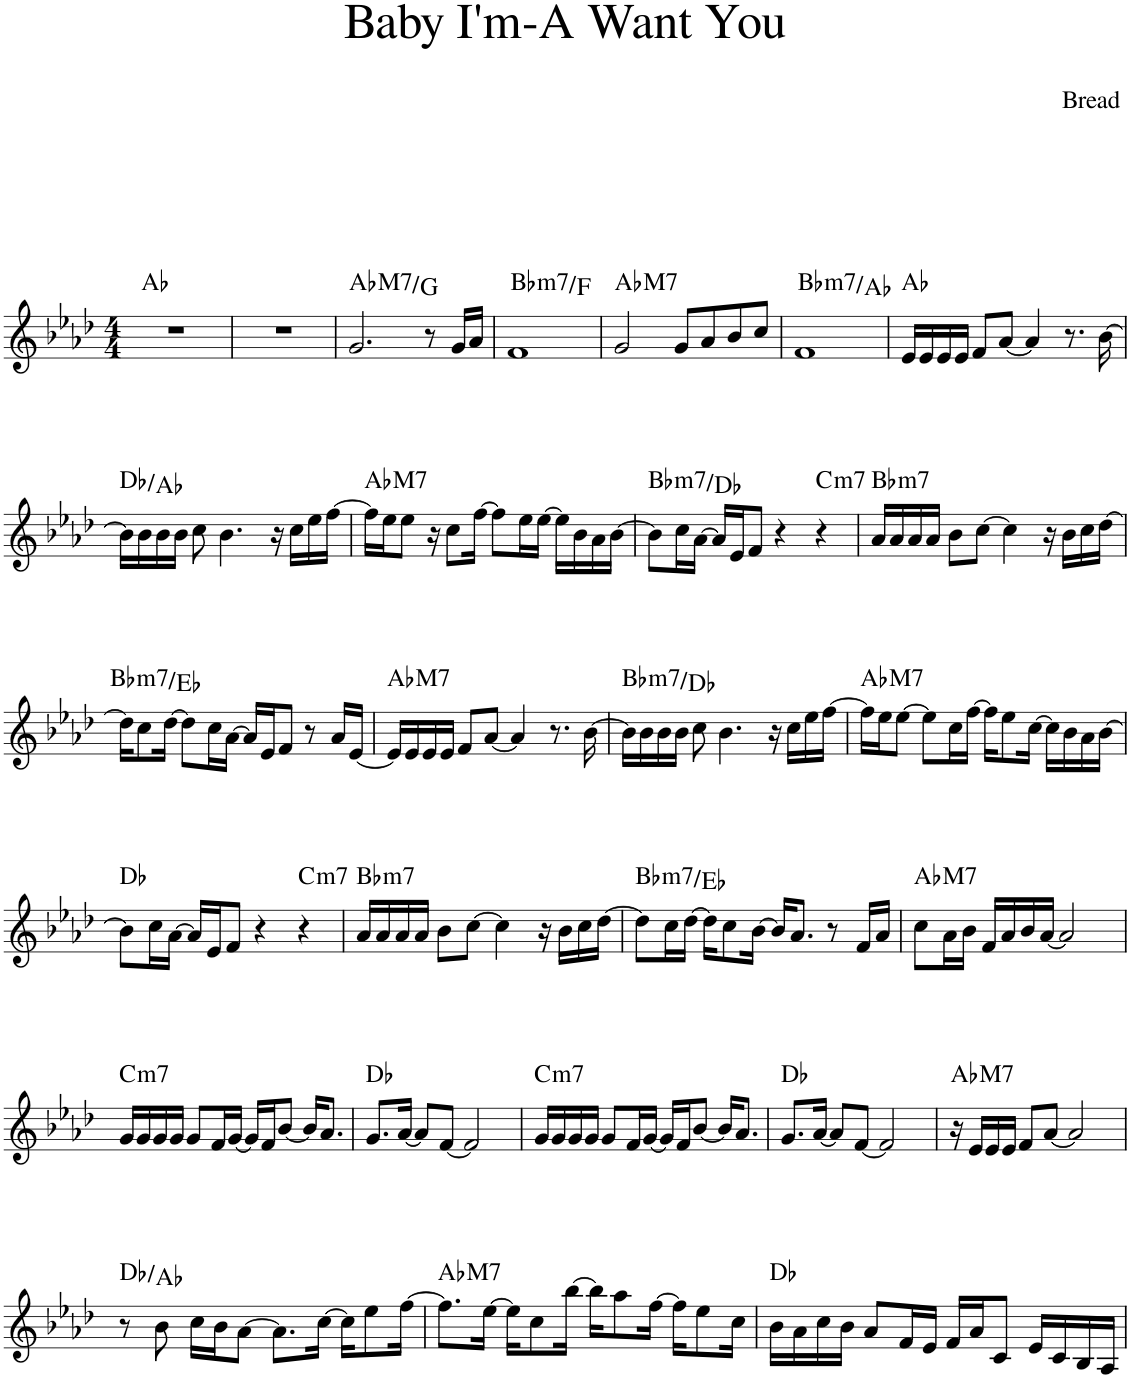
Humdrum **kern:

**kern	**harte
*part1	*part1
*staff1	*
*I"Piano	*
*I'Pno.	*
*clefG2	*
*k[b-e-a-d-]	*
*M4/4	*
=1	=1
1r	Ab:maj
=2	=2
1r	.
=3	=3
!	!LO:H:kt=M7
2.g/	Ab:maj7/7
8r	.
16g/LL	.
16a-/JJ	.
=4	=4
!	!LO:H:kt=m7
1f	Bb:min7/5
=5	=5
!	!LO:H:kt=M7
2g/	Ab:maj7
8g/L	.
8a-/	.
8b-/	.
8cc/J	.
=6	=6
!	!LO:H:kt=m7
1f	Bb:min7/b7
=7	=7
16e-/LL	Ab:maj
16e-/	.
16e-/	.
16e-/JJ	.
8f/L	.
[8a-/J	.
4a-/]	.
8.r	.
[16b-\	.
!!LO:LB:g=z
=8	=8
16b-\LL]	Db:maj/5
16b-\	.
16b-\	.
16b-\JJ	.
8cc\	.
4.b-\	.
16r	.
16cc\LL	.
16ee-\	.
[16ff\JJ	.
=9	=9
!	!LO:H:kt=M7
16ff\LL]	Ab:maj7
16ee-\J	.
8ee-\J	.
16r	.
8cc\L	.
[16ff\Jk	.
8ff\L]	.
16ee-\L	.
[16ee-\JJ	.
16ee-\LL]	.
16b-\	.
16a-\	.
[16b-\JJ	.
=10	=10
!	!LO:H:kt=m7
8b-\L]	Bb:min7/b3
16cc\L	.
[16a-\JJ	.
16a-/LL]	.
16e-/J	.
8f/J	.
4r	.
!	!LO:H:kt=m7
4r	C:min7
=11	=11
!	!LO:H:kt=m7
16a-/LL	Bb:min7
16a-/	.
16a-/	.
16a-/JJ	.
8b-\L	.
[8cc\J	.
4cc\]	.
16r	.
16b-\LL	.
16cc\	.
[16dd-\JJ	.
!!LO:LB:g=z
=12	=12
!	!LO:H:kt=m7
16dd-\KL]	Bb:min7/4
8cc\	.
[16dd-\Jk	.
8dd-\L]	.
16cc\L	.
[16a-\JJ	.
16a-/LL]	.
16e-/J	.
8f/J	.
8r	.
16a-/LL	.
[16e-/JJ	.
=13	=13
!	!LO:H:kt=M7
16e-/LL]	Ab:maj7
16e-/	.
16e-/	.
16e-/JJ	.
8f/L	.
[8a-/J	.
4a-/]	.
8.r	.
[16b-\	.
=14	=14
!	!LO:H:kt=m7
16b-\LL]	Bb:min7/b3
16b-\	.
16b-\	.
16b-\JJ	.
8cc\	.
4.b-\	.
16r	.
16cc\LL	.
16ee-\	.
[16ff\JJ	.
=15	=15
!	!LO:H:kt=M7
16ff\LL]	Ab:maj7
16ee-\J	.
[8ee-\J	.
8ee-\L]	.
16cc\L	.
[16ff\JJ	.
16ff\KL]	.
8ee-\	.
[16cc\Jk	.
16cc\LL]	.
16b-\	.
16a-\	.
[16b-\JJ	.
!!LO:LB:g=z
=16	=16
8b-\L]	Db:maj
16cc\L	.
[16a-\JJ	.
16a-/LL]	.
16e-/J	.
8f/J	.
4r	.
!	!LO:H:kt=m7
4r	C:min7
=17	=17
!	!LO:H:kt=m7
16a-/LL	Bb:min7
16a-/	.
16a-/	.
16a-/JJ	.
8b-\L	.
[8cc\J	.
4cc\]	.
16r	.
16b-\LL	.
16cc\	.
[16dd-\JJ	.
=18	=18
!	!LO:H:kt=m7
8dd-\L]	Bb:min7/4
16cc\L	.
[16dd-\JJ	.
16dd-\KL]	.
8cc\	.
[16b-\Jk	.
16b-/KL]	.
8.a-/J	.
8r	.
16f/LL	.
16a-/JJ	.
=19	=19
!	!LO:H:kt=M7
8cc\L	Ab:maj7
16a-\L	.
16b-\JJ	.
16f/LL	.
16a-/	.
16b-/	.
[16a-/JJ	.
2a-/]	.
!!LO:LB:g=z
=20	=20
!	!LO:H:kt=m7
16g/LL	C:min7
16g/	.
16g/	.
16g/JJ	.
8g/L	.
16f/L	.
[16g/JJ	.
16g/LL]	.
16f/J	.
[8b-/J	.
16b-/KL]	.
8.a-/J	.
=21	=21
8.g/L	Db:maj
[16a-/Jk	.
8a-/L]	.
[8f/J	.
2f/]	.
=22	=22
!	!LO:H:kt=m7
16g/LL	C:min7
16g/	.
16g/	.
16g/JJ	.
8g/L	.
16f/L	.
[16g/JJ	.
16g/LL]	.
16f/J	.
[8b-/J	.
16b-/KL]	.
8.a-/J	.
=23	=23
8.g/L	Db:maj
[16a-/Jk	.
8a-/L]	.
[8f/J	.
2f/]	.
=24	=24
!	!LO:H:kt=M7
16r	Ab:maj7
16e-/LL	.
16e-/	.
16e-/JJ	.
8f/L	.
[8a-/J	.
2a-/]	.
!!LO:LB:g=z
=25	=25
8r	Db:maj/5
8b-\	.
16cc\LL	.
16b-\J	.
[8a-\J	.
8.a-\L]	.
[16cc\Jk	.
16cc\KL]	.
8ee-\	.
[16ff\Jk	.
=26	=26
!	!LO:H:kt=M7
8.ff\L]	Ab:maj7
[16ee-\Jk	.
16ee-\KL]	.
8cc\	.
[16bb-\Jk	.
16bb-\KL]	.
8aa-\	.
[16ff\Jk	.
16ff\KL]	.
8ee-\	.
16cc\Jk	.
=27	=27
16b-\LL	Db:maj
16a-\	.
16cc\	.
16b-\JJ	.
8a-/L	.
16f/L	.
16e-/JJ	.
16f/LL	.
16a-/J	.
8c/J	.
16e-/LL	.
16c/	.
16B-/	.
16A-/JJ	.
=	=
*-	*-
